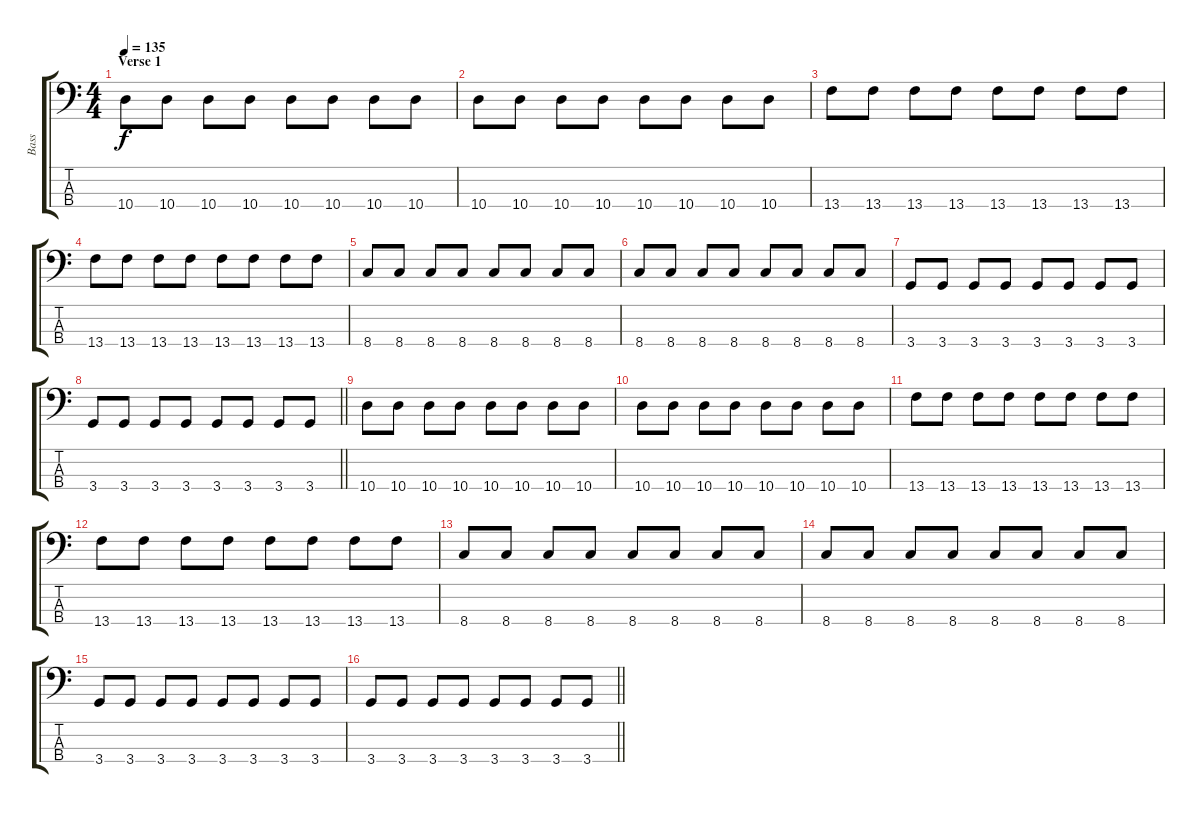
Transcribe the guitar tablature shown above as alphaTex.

\track ("Bass" "Bass") {instrument electricbassfinger}
\staff {score tabs}
\tuning (G2 D2 A1 E1) {hide}
\ts (4 4)
\section ("" "Verse 1")
\tempo 135
\clef f4
\ks c
10.4.8{dy f} 10.4.8 10.4.8 10.4.8 10.4.8 10.4.8 10.4.8 10.4.8 |
10.4.8 10.4.8 10.4.8 10.4.8 10.4.8 10.4.8 10.4.8 10.4.8 |
13.4.8 13.4.8 13.4.8 13.4.8 13.4.8 13.4.8 13.4.8 13.4.8 |
13.4.8 13.4.8 13.4.8 13.4.8 13.4.8 13.4.8 13.4.8 13.4.8 |
8.4.8 8.4.8 8.4.8 8.4.8 8.4.8 8.4.8 8.4.8 8.4.8 |
8.4.8 8.4.8 8.4.8 8.4.8 8.4.8 8.4.8 8.4.8 8.4.8 |
3.4.8 3.4.8 3.4.8 3.4.8 3.4.8 3.4.8 3.4.8 3.4.8 |
\barLineRight lightlight
3.4.8 3.4.8 3.4.8 3.4.8 3.4.8 3.4.8 3.4.8 3.4.8 |
10.4.8 10.4.8 10.4.8 10.4.8 10.4.8 10.4.8 10.4.8 10.4.8 |
10.4.8 10.4.8 10.4.8 10.4.8 10.4.8 10.4.8 10.4.8 10.4.8 |
13.4.8 13.4.8 13.4.8 13.4.8 13.4.8 13.4.8 13.4.8 13.4.8 |
13.4.8 13.4.8 13.4.8 13.4.8 13.4.8 13.4.8 13.4.8 13.4.8 |
8.4.8 8.4.8 8.4.8 8.4.8 8.4.8 8.4.8 8.4.8 8.4.8 |
8.4.8 8.4.8 8.4.8 8.4.8 8.4.8 8.4.8 8.4.8 8.4.8 |
3.4.8 3.4.8 3.4.8 3.4.8 3.4.8 3.4.8 3.4.8 3.4.8 |
\barLineRight lightlight
3.4.8 3.4.8 3.4.8 3.4.8 3.4.8 3.4.8 3.4.8 3.4.8
